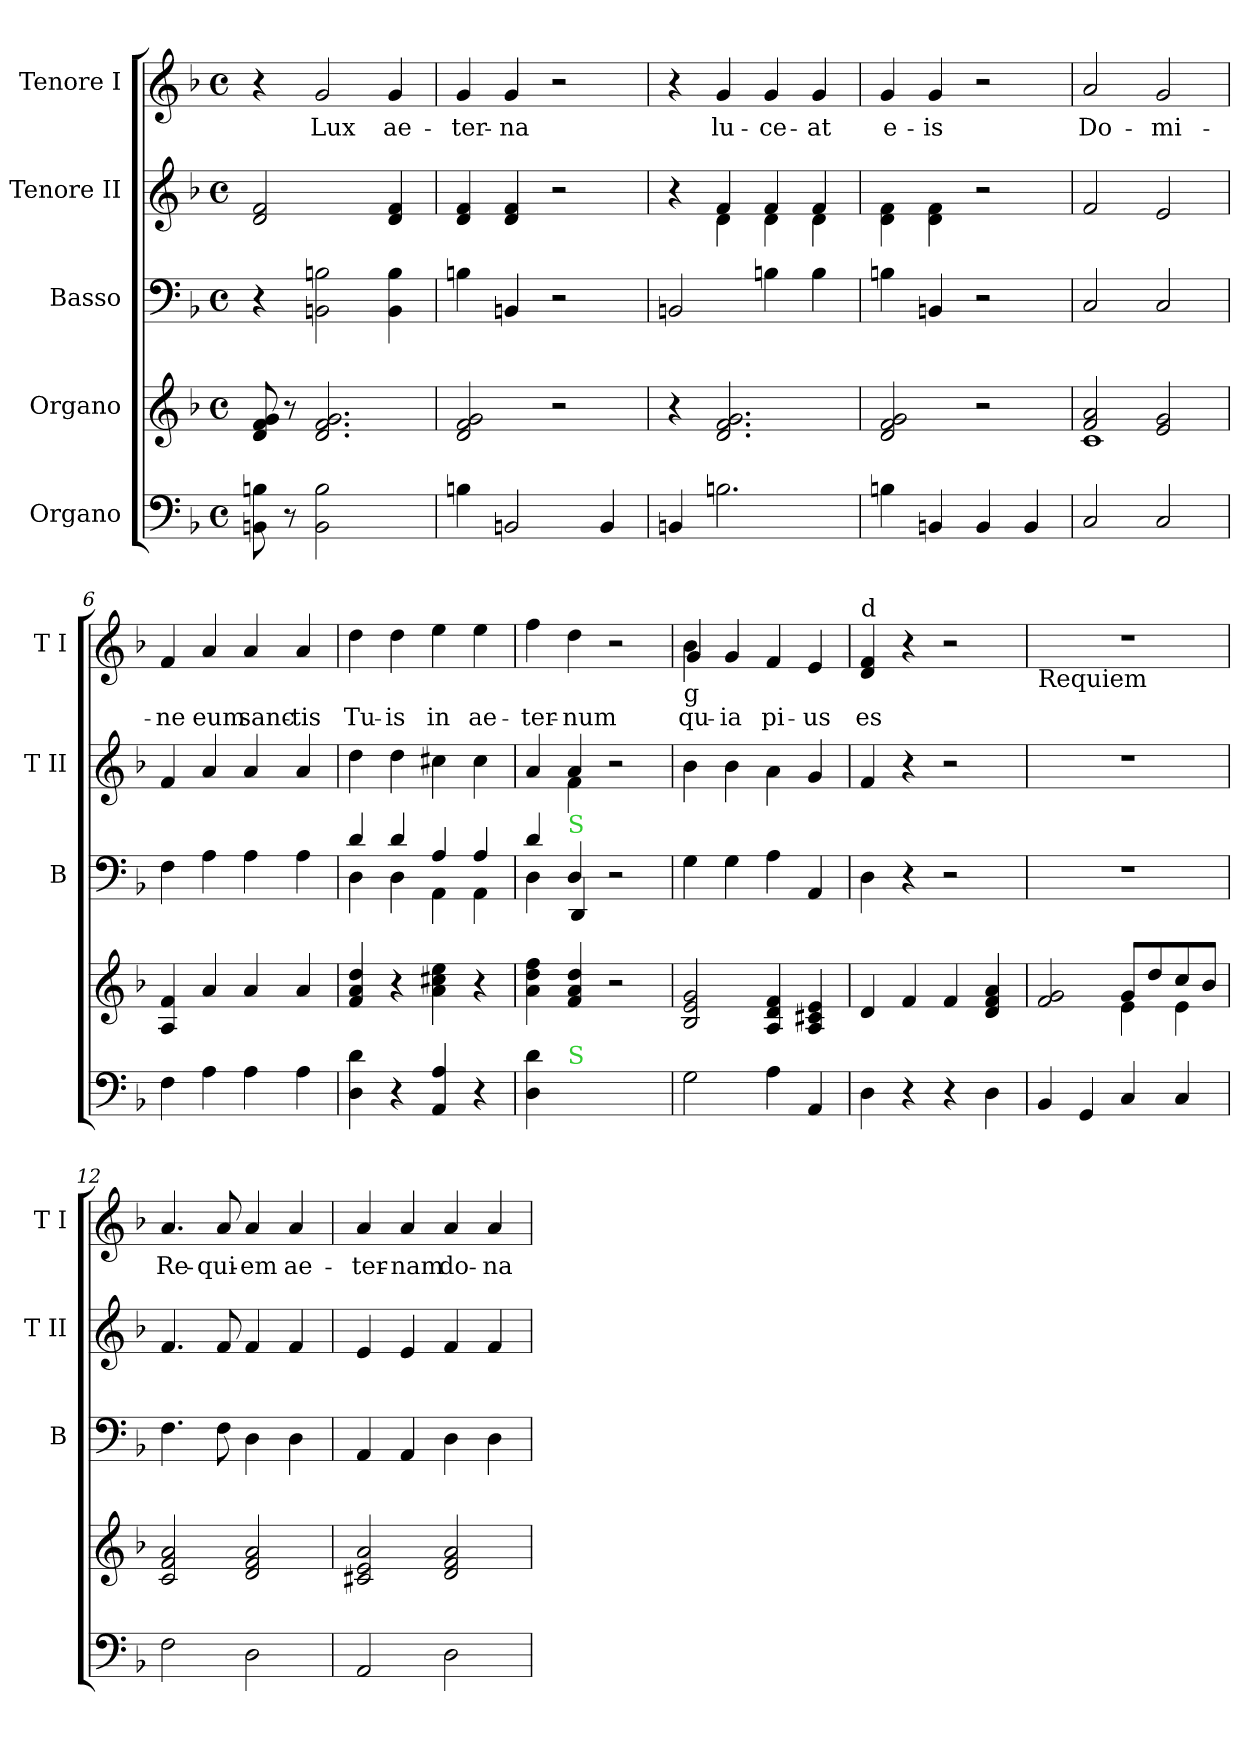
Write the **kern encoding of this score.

**kern	**kern	**kern	**kern	**kern	**text
*part5	*part4	*part3	*part2	*part1	*part1
*staff5	*staff4	*staff3	*staff2	*staff1	*staff1
*I"Organo	*I"Organo	*I"Basso	*I"Tenore II	*I"Tenore I	*
*	*	*I'B	*I'T II	*I'T I	*
*clefF4	*clefG2	*clefF4	*clefG2	*clefG2	*
*k[b-]	*k[b-]	*k[b-]	*k[b-]	*k[b-]	*
*M4/4	*M4/4	*M4/4	*M4/4	*M4/4	*
*met(c)	*met(c)	*met(c)	*met(c)	*met(c)	*
=1	=1	=1	=1	=1	=1
!	!	!	!LO:N:vis=2	!	!
8BBn\ 8Bn\	8d/ 8f/ 8g/	4r	2.d/ 2.f/	4r	.
8r	8r	.	.	.	.
!LO:N:vis=2	!	!	!	!	!
2.BB\ 2.B\	2.d/ 2.f/ 2.g/	2BBn\ 2Bn\	.	2g/	Lux
.	.	4BB\ 4B\	4d/ 4f/	4g/	ae-
=2	=2	=2	=2	=2	=2
4Bn\	2d/ 2f/ 2g/	4Bn\	4d/ 4f/	4g/	-ter-
2BBn/	.	4BBn/	4d/ 4f/	4g/	-na
.	2r	2r	2r	2r	.
4BB/	.	.	.	.	.
=3	=3	=3	=3	=3	=3
*	*	*	*^	*	*
4BBn/	4r	2BBn/	4ryy	4r	4r	.
2.Bn\	2.d/ 2.f/ 2.g/	.	4d\	4f/	4g/	lu-
.	.	4Bn\	4d\	4f/	4g/	-ce-
.	.	4B\	4d\	4f/	4g/	-at
*	*	*	*v	*v	*	*
=4	=4	=4	=4	=4	=4
4Bn\	2d/ 2f/ 2g/	4Bn\	4d\ 4f\	4g/	e-
4BBn/	.	4BBn/	4d\ 4f\	4g/	-is
4BB/	2r	2r	2r	2r	.
4BB/	.	.	.	.	.
=5	=5	=5	=5	=5	=5
*	*^	*	*	*	*
2C/	2f/ 2a/	1c\	2C/	2f/	2a/	Do-
2C/	2e/ 2g/	.	2C/	2e/	2g/	-mi-
*	*v	*v	*	*	*	*
=6	=6	=6	=6	=6	=6
4F\	4A/ 4f/	4F\	4f/	4f/	-ne
4A\	4a/	4A\	4a/	4a/	eum
4A\	4a/	4A\	4a/	4a/	sanc-
4A\	4a/	4A\	4a/	4a/	-tis
=7	=7	=7	=7	=7	=7
*	*	*^	*	*	*
4D\ 4d\	4f/ 4a/ 4dd/	4d/	4D\	4dd\	4dd\	Tu-
4r	4r	4d/	4D\	4dd\	4dd\	-is
4AA/ 4A/	4a\ 4cc#X\ 4ee\	4A/	4AA\	4cc#X\	4ee\	in
4r	4r	4A/	4AA\	4cc#\	4ee\	ae-
=8	=8	=8	=8	=8	=8	=8
*	*	*	*	*^	*	*
4D\ 4d\	4a\ 4dd\ 4ff\	4d/	4D\	4a/	4rgyy	4ff\	-ter-
!	!	!LO:TX:a:color=limegreen:t=S	!	!	!	!	!
!LO:TX:a:color=limegreen:t=S	!	!	!	!	!	!	!
4ryy	4f/ 4a/ 4dd/	4D/	4DD/	4a/	4f\	4dd\	-num
2ryy	2r	2r	2ryy	2r	2ryy	2r	.
=9	=9	=9	=9	=9	=9	=9	=9
*	*	*	*	*	*	*^	*
!	!	!	!	!	!	!LO:TX:b:t=g	!	!
*	*	*v	*v	*	*	*	*	*
*	*	*	*v	*v	*	*	*
2G\	2B-/ 2e/ 2g/	4G\	4b-\	4b-\	4g/	qu-
.	.	4G\	4b-\	4g/	4reyy	-ia
4A\	4A/ 4d/ 4f/	4A\	4a\	4f/	2reyy	pi-
4AA/	4A/ 4c#X/ 4e/	4AA/	4g/	4e/	.	-us
*	*	*	*	*v	*v	*
=10	=10	=10	=10	=10	=10
!	!	!	!	!LO:TX:a:t=d	!
4D\	4d/	4D\	4f/	4d/ 4f/	es
4r	4f/	4r	4r	4r	.
4r	4f/	2r	2r	2r	.
4D\	4d/ 4f/ 4a/	.	.	.	.
=11	=11	=11	=11	=11	=11
*	*^	*	*	*	*
!	!	!	!	!	!LO:TX:b:t=Requiem	!
4BB-/	2f/ 2g/	2reyy	1r	1r	1r	.
4GG/	.	.	.	.	.	.
4C/	8g/L	4e\	.	.	.	.
.	8dd/	.	.	.	.	.
4C/	8cc/	4e\	.	.	.	.
.	8b-/J	.	.	.	.	.
*	*v	*v	*	*	*	*
=12	=12	=12	=12	=12	=12
2F\	2c/ 2f/ 2a/	4.F\	4.f/	4.a/	Re-
.	.	8F\	8f/	8a/	-qui-
2D\	2d/ 2f/ 2a/	4D\	4f/	4a/	-em
.	.	4D\	4f/	4a/	ae-
=13	=13	=13	=13	=13	=13
2AA/	2c#X/ 2e/ 2a/	4AA/	4e/	4a/	-ter-
.	.	4AA/	4e/	4a/	-nam
2D\	2d/ 2f/ 2a/	4D\	4f/	4a/	do-
.	.	4D\	4f/	4a/	-na
=	=	=	=	=	=
*-	*-	*-	*-	*-	*-
